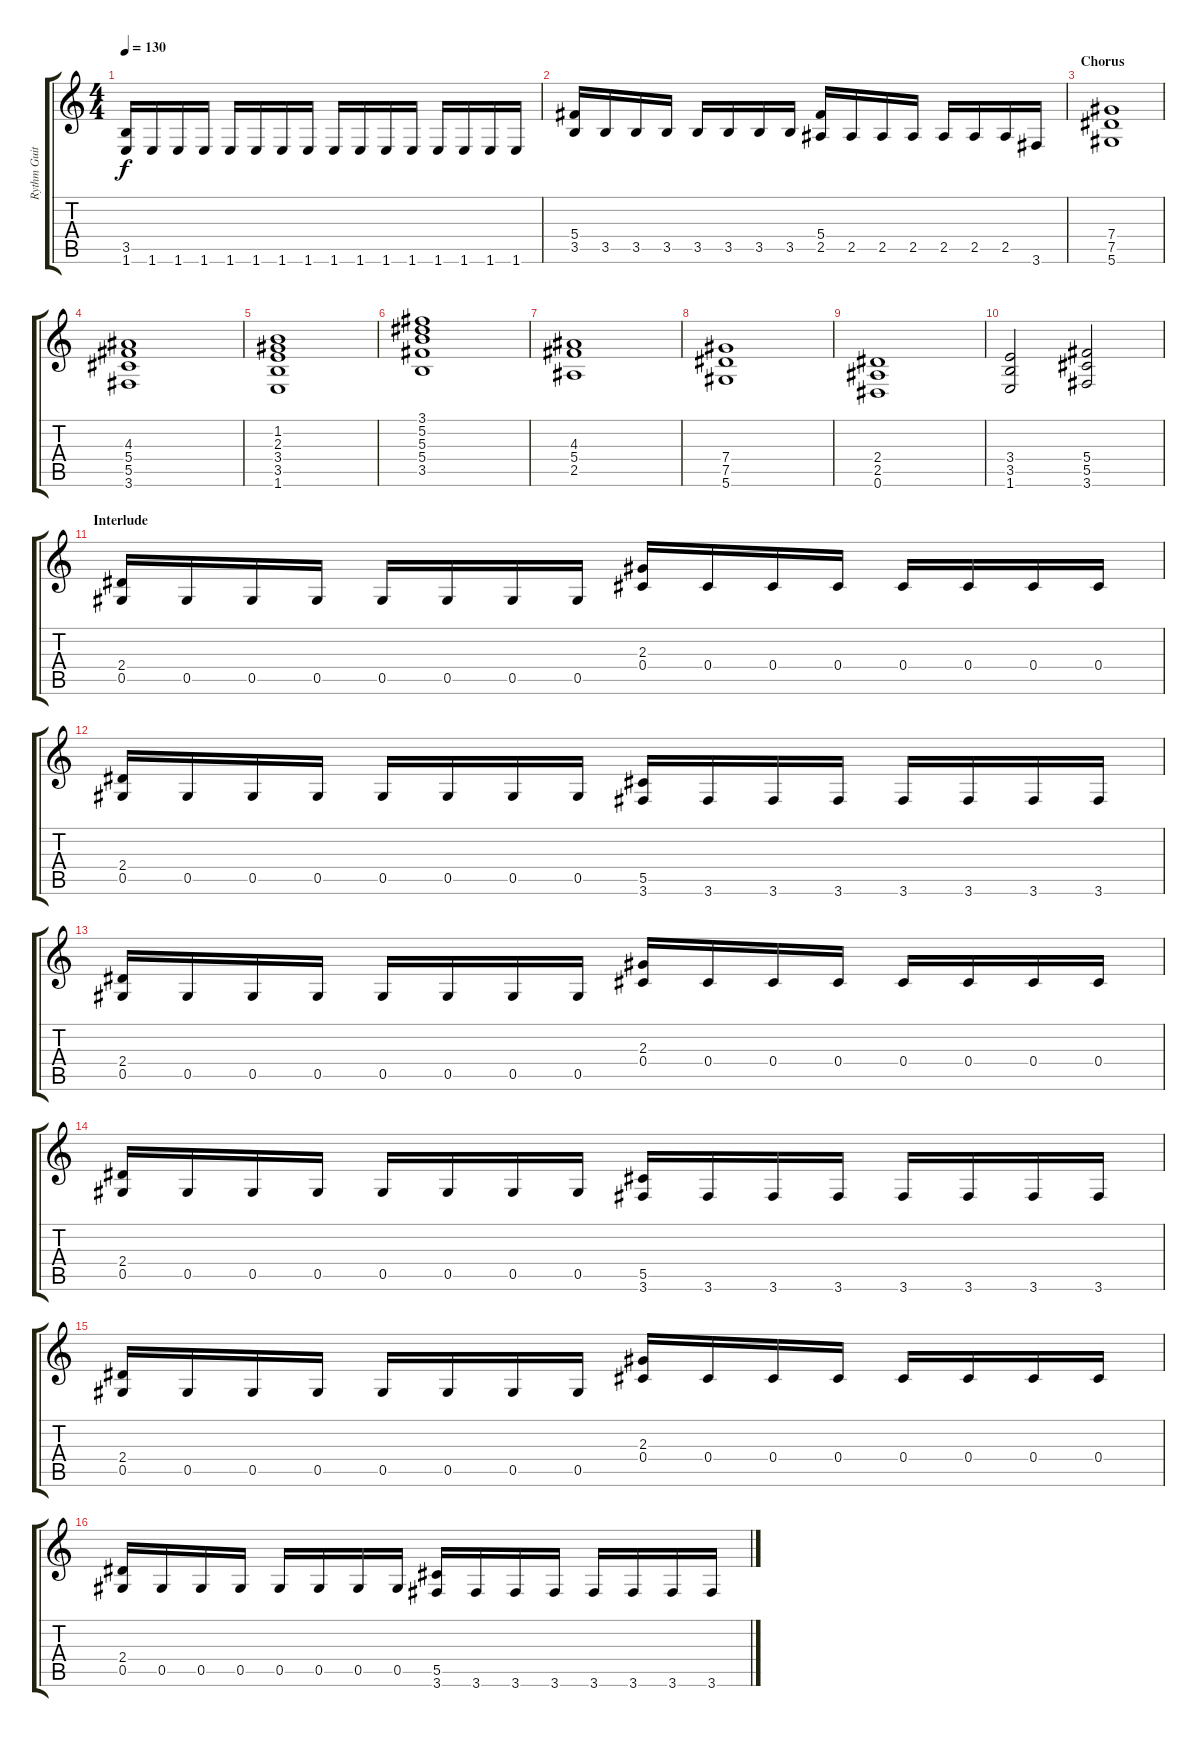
\track ("Rythm Guitar" "Rythm Guit") {instrument distortionguitar}
\staff {score tabs}
\tuning (Eb4 Bb3 Gb3 Db3 Ab2 Eb2) {hide}
\ts (4 4)
\tempo 130
\clef g2
\ks c
(3.5 1.6).16{dy f} 1.6.16 1.6.16 1.6.16 1.6.16 1.6.16 1.6.16 1.6.16 1.6.16 1.6.16 1.6.16 1.6.16 1.6.16 1.6.16 1.6.16 1.6.16 |
(5.4 3.5).16 3.5.16 3.5.16 3.5.16 3.5.16 3.5.16 3.5.16 3.5.16 (5.4 2.5).16 2.5.16 2.5.16 2.5.16 2.5.16 2.5.16 2.5.16 3.6.16 |
\section ("" "Chorus")
(7.4 7.5 5.6).1 |
(4.3 5.4 5.5 3.6).1 |
(1.2 2.3 3.4 3.5 1.6).1 |
(3.1 5.2 5.3 5.4 3.5).1 |
(4.3 5.4 2.5).1 |
(7.4 7.5 5.6).1 |
(2.4 2.5 0.6).1 |
(3.4 3.5 1.6).2 (5.4 5.5 3.6).2 |
\section ("" "Interlude")
(2.4 0.5).16 0.5.16 0.5.16 0.5.16 0.5.16 0.5.16 0.5.16 0.5.16 (2.3 0.4).16 0.4.16 0.4.16 0.4.16 0.4.16 0.4.16 0.4.16 0.4.16 |
(2.4 0.5).16 0.5.16 0.5.16 0.5.16 0.5.16 0.5.16 0.5.16 0.5.16 (5.5 3.6).16 3.6.16 3.6.16 3.6.16 3.6.16 3.6.16 3.6.16 3.6.16 |
(2.4 0.5).16 0.5.16 0.5.16 0.5.16 0.5.16 0.5.16 0.5.16 0.5.16 (2.3 0.4).16 0.4.16 0.4.16 0.4.16 0.4.16 0.4.16 0.4.16 0.4.16 |
(2.4 0.5).16 0.5.16 0.5.16 0.5.16 0.5.16 0.5.16 0.5.16 0.5.16 (5.5 3.6).16 3.6.16 3.6.16 3.6.16 3.6.16 3.6.16 3.6.16 3.6.16 |
(2.4 0.5).16 0.5.16 0.5.16 0.5.16 0.5.16 0.5.16 0.5.16 0.5.16 (2.3 0.4).16 0.4.16 0.4.16 0.4.16 0.4.16 0.4.16 0.4.16 0.4.16 |
(2.4 0.5).16 0.5.16 0.5.16 0.5.16 0.5.16 0.5.16 0.5.16 0.5.16 (5.5 3.6).16 3.6.16 3.6.16 3.6.16 3.6.16 3.6.16 3.6.16 3.6.16
